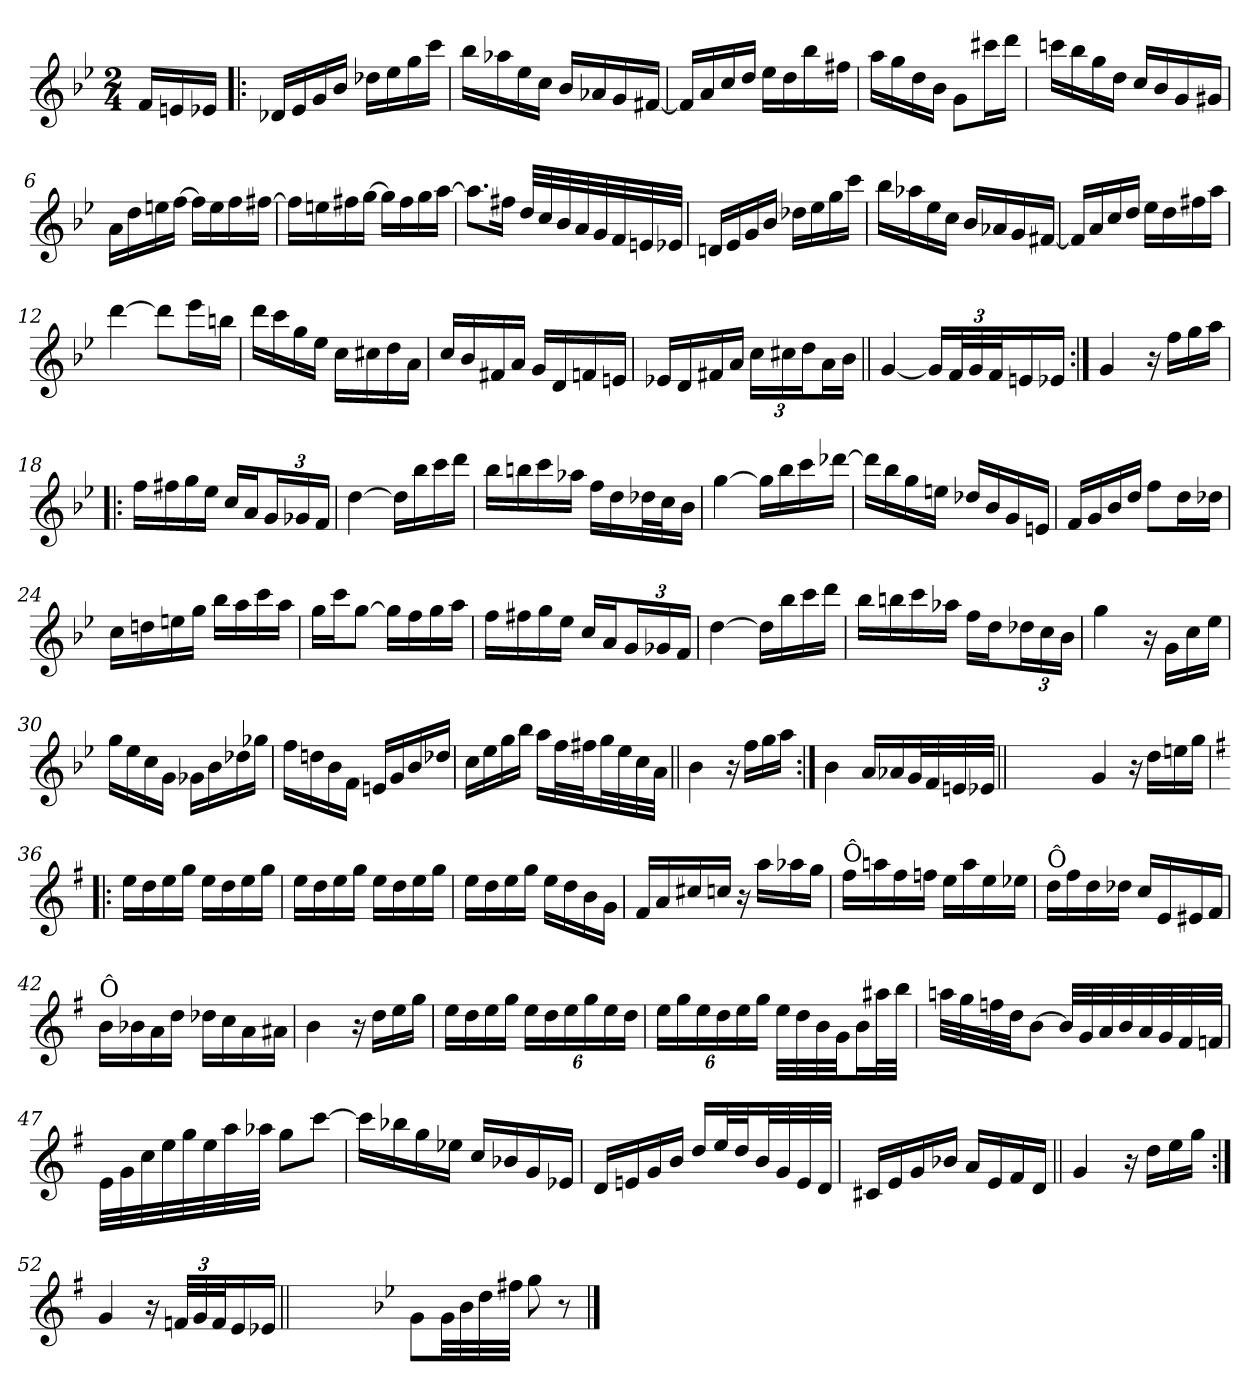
**kern
*part1
*staff1
*clefG2
*k[b-e-]
*B-:
*M2/4
=
16f/LL
16en/
16e-X/JJ
=1!|:
16d-X/LL
16e-/
16g/
16b-/JJ
16dd-X\LL
16ee-\
16gg\
16ccc\JJ
=2
16bb-\LL
16aa-X\
16ee-\
16cc\JJ
16b-/LL
16a-X/
16g/
[16f#X/JJ
=3
16f#/LL]
16a/
16cc/
16dd/JJ
16ee-\LL
16dd\
16bb-\
16ff#X\JJ
=4
16aa\LL
16gg\
16dd\
16b-\JJ
8g\L
16ccc#X\L
16ddd\JJ
!!LO:LB:g=z
=5
16cccn\LL
16bb-\
16gg\
16dd\JJ
16cc/LL
16b-/
16g/
16g#X/JJ
=6
16a\LL
16dd\
16een\
[16ff\JJ
16ff\LL]
16ee\
16ff\
[16ff#X\JJ
=7
16ff#\LL]
16een\
16ff#X\
[16gg\JJ
16gg\LL]
16ff#\
16gg\
[16aa\JJ
=8
8.aa\L]
16ff#X\Jk
32dd/LLL
32cc/
32b-/
32a/
32g/
32f/
32en/
32e-X/JJJ
!!LO:LB:g=z
=9
16dn/LL
16e-/
16g/
16b-/JJ
16dd-X\LL
16ee-\
16gg\
16ccc\JJ
=10
16bb-\LL
16aa-X\
16ee-\
16cc\JJ
16b-/LL
16a-X/
16g/
[16f#X/JJ
=11
16f#/LL]
16a/
16cc/
16dd/JJ
16ee-\LL
16dd\
16ff#X\
16aa\JJ
=12
[4ddd\
8ddd\L]
16eee-\L
16bbn\JJ
!!LO:LB:g=z
=13
16ddd\LL
16ccc\
16gg\
16ee-\JJ
16cc\LL
16cc#X\
16dd\
16a\JJ
=14
16cc/LL
16b-/
16f#X/
16a/JJ
16g/LL
16d/
16fn/
16en/JJ
=15
16e-X/LL
16d/
16f#X/
16a/JJ
24cc\LL
24cc#X\
24dd\J
16a\L
16b-\JJ
=16||
[4g/
16g/LL]
48f/L
48g/
48f/J
16en/
16e-X/JJ
!!LO:LB:g=z
=17:|!
4g/
16r
16ff\LL
16gg\
16aa\JJ
=18!|:
16ff\LL
16ff#X\
16gg\
16ee-\JJ
16cc/LL
16a/J
24g/L
24g-X/
24f/JJ
=19
[4dd\
16dd\LL]
16bb-\
16ccc\
16ddd\JJ
=20
16bb-\LL
16bbn\
16ccc\
16aa-X\JJ
16ff\LL
16dd\
32dd-X\L
32cc\J
16b-\JJ
!!LO:LB:g=z
=21
[4gg\
16gg\LL]
16bb-\
16ccc\
[16ddd-X\JJ
=22
16ddd-\LL]
16bb-\
16gg\
16een\JJ
16dd-X/LL
16b-/
16g/
16en/JJ
=23
16f/LL
16g/
16b-/
16dd/JJ
8ff\L
16dd\L
16dd-X\JJ
=24
16cc\LL
16ddn\
16een\
16gg\JJ
16bb-\LL
16aa\
16ccc\
16aa\JJ
!!LO:LB:g=z
=25
16gg\LL
16ccc\J
[8gg\J
16gg\LL]
16ff\
16gg\
16aa\JJ
=26
16ff\LL
16ff#X\
16gg\
16ee-\JJ
16cc/LL
16a/J
24g/L
24g-X/
24f/JJ
=27
[4dd\
16dd\LL]
16bb-\
16ccc\
16ddd\JJ
=28
16bb-\LL
16bbn\
16ccc\
16aa-X\JJ
16ff\LL
16dd\J
24dd-X\L
24cc\
24b-\JJ
!!LO:LB:g=z
=29
4gg\
16r
16g\LL
16cc\
16ee-\JJ
=30
16gg\LL
16ee-\
16cc\
16g\JJ
16g-X\LL
16b-\
16dd-X\
16gg-X\JJ
=31
16ff\LL
16ddn\
16b-\
16f\JJ
16en/LL
16g/
16b-/
16dd-X/JJ
=32
16cc\LL
16ee-\
16gg\
16bb-\JJ
16aa\LL
32ff\L
32ff#X\J
32gg\L
32ee-\
32cc\
32a\JJJ
!!LO:LB:g=z
=33||
4b-\
16r
16ff\LL
16gg\
16aa\JJ
=34:|!
4b-\
16a/LL
16a-X/
32g/L
32f/
32en/
32e-X/JJJ
=34X1||
*stria0
2ryy
!!LO:PB:g=z
=35-
*stria5
4g/
16r
16dd\LL
16een\
16gg\JJ
=36!|:
*k[f#]
*G:
16ee\LL
16dd\
16ee\
16gg\JJ
16ee\LL
16dd\
16ee\
16gg\JJ
=37
16ee\LL
16dd\
16ee\
16gg\JJ
16ee\LL
16dd\
16ee\
16gg\JJ
=38
16ee\LL
16dd\
16ee\
16gg\JJ
16ee\LL
16dd\
16b\
16g\JJ
=39
16f#/LL
16a/
16cc#X/
16ccn/JJ
16r
16aa\LL
16aa-X\
16gg\JJ
!!LO:LB:g=z
=40
!LO:TX:a:t=Ô
16ff#\LL
16aan\
16ff#\
16ffn\JJ
16ee\LL
16aa\
16ee\
16ee-X\JJ
=41
!LO:TX:a:t=Ô
16dd\LL
16ff#\
16dd\
16dd-X\JJ
16cc/LL
16e/
16e#X/
16f#/JJ
=42
!LO:TX:a:t=Ô
16b\LL
16b-X\
16a\
16dd\JJ
16dd-X\LL
16cc\
16a\
16a#X\JJ
=43
4b\
16r
16dd\LL
16ee\
16gg\JJ
!!LO:LB:g=z
=44
16ee\LL
16dd\
16ee\
16gg\JJ
24ee\LL
24dd\
24ee\
24gg\
24ee\
24dd\JJ
=45
24ee\LL
24gg\
24ee\
24dd\
24ee\
24gg\JJ
32ee\LLL
32dd\
32b\
32g\JJ
16b\L
32aa#X\L
32bb\JJJ
=46
32aan\LLL
32gg\
32ffn\
32dd\JJ
[8b\J
32b/LLL]
32g/
32a/
32b/
32a/
32g/
32f#/
32fn/JJJ
!!LO:LB:g=z
=47
32e\LLL
32g\
32cc\
32ee\
32gg\
32ee\
32aa\
32aa-X\JJJ
8gg\L
[8ccc\J
=48
16ccc\LL]
16bb-X\
16gg\
16ee-X\JJ
16cc/LL
16b-X/
16g/
16e-X/JJ
=49
16d/LL
16en/
16g/
16b/JJ
16dd/LL
32ee/L
32dd/J
32b/L
32g/
32e/
32d/JJJ
!!LO:LB:g=z
=50
16c#X/LL
16e/
16g/
16b-X/JJ
16a/LL
16e/
16f#/
16d/JJ
=51||
4g/
16r
16dd\LL
16ee\
16gg\JJ
=52:|!
4g/
16r
48fn/LLL
48g/
48f/J
16e/
16e-X/JJ
=52X2||
*stria0
2ryy
!!LO:LB:g=z
=53-
*stria5
*k[b-e-]
*B-:
8g\L
32g\LL
32b-\
32dd\
32ff#X\JJJ
8gg\
8r
==
*-
